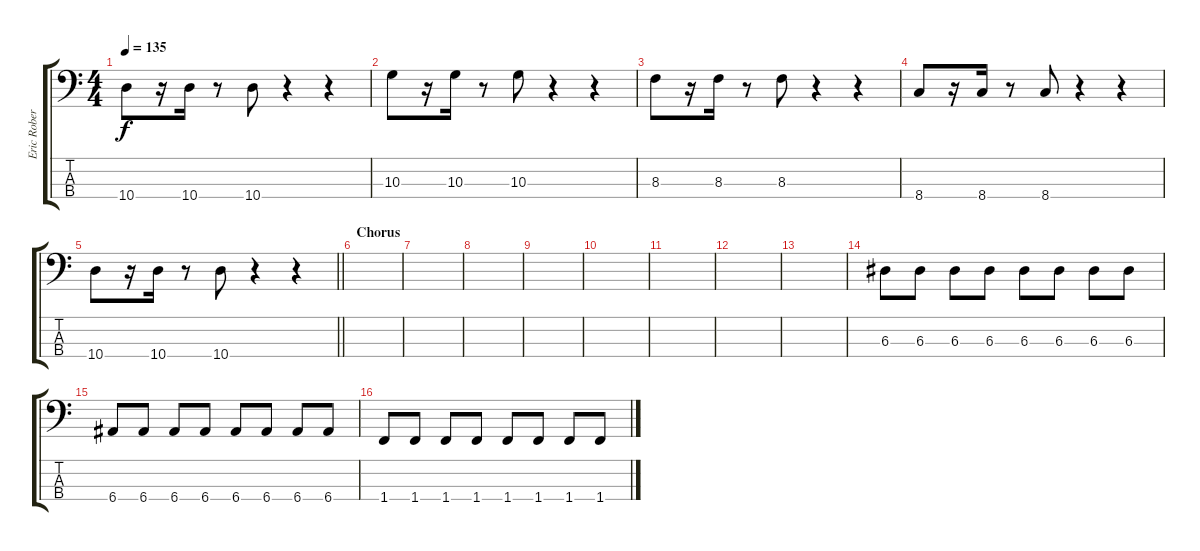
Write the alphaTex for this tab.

\track ("Eric Roberts (Bass)" "Eric Rober") {instrument electricbassfinger}
\staff {score tabs}
\tuning (G2 D2 A1 E1) {hide}
\ts (4 4)
\tempo 135
\clef f4
\ks c
10.4.8{dy f} r.16 10.4.16 r.8 10.4.8 r.4 r.4 |
10.3.8 r.16 10.3.16 r.8 10.3.8 r.4 r.4 |
8.3.8 r.16 8.3.16 r.8 8.3.8 r.4 r.4 |
8.4.8 r.16 8.4.16 r.8 8.4.8 r.4 r.4 |
\barLineRight lightlight
10.4.8 r.16 10.4.16 r.8 10.4.8 r.4 r.4 |
\section ("" "Chorus")
|
|
|
|
|
|
|
|
6.3.8 6.3.8 6.3.8 6.3.8 6.3.8 6.3.8 6.3.8 6.3.8 |
6.4.8 6.4.8 6.4.8 6.4.8 6.4.8 6.4.8 6.4.8 6.4.8 |
1.4.8 1.4.8 1.4.8 1.4.8 1.4.8 1.4.8 1.4.8 1.4.8
